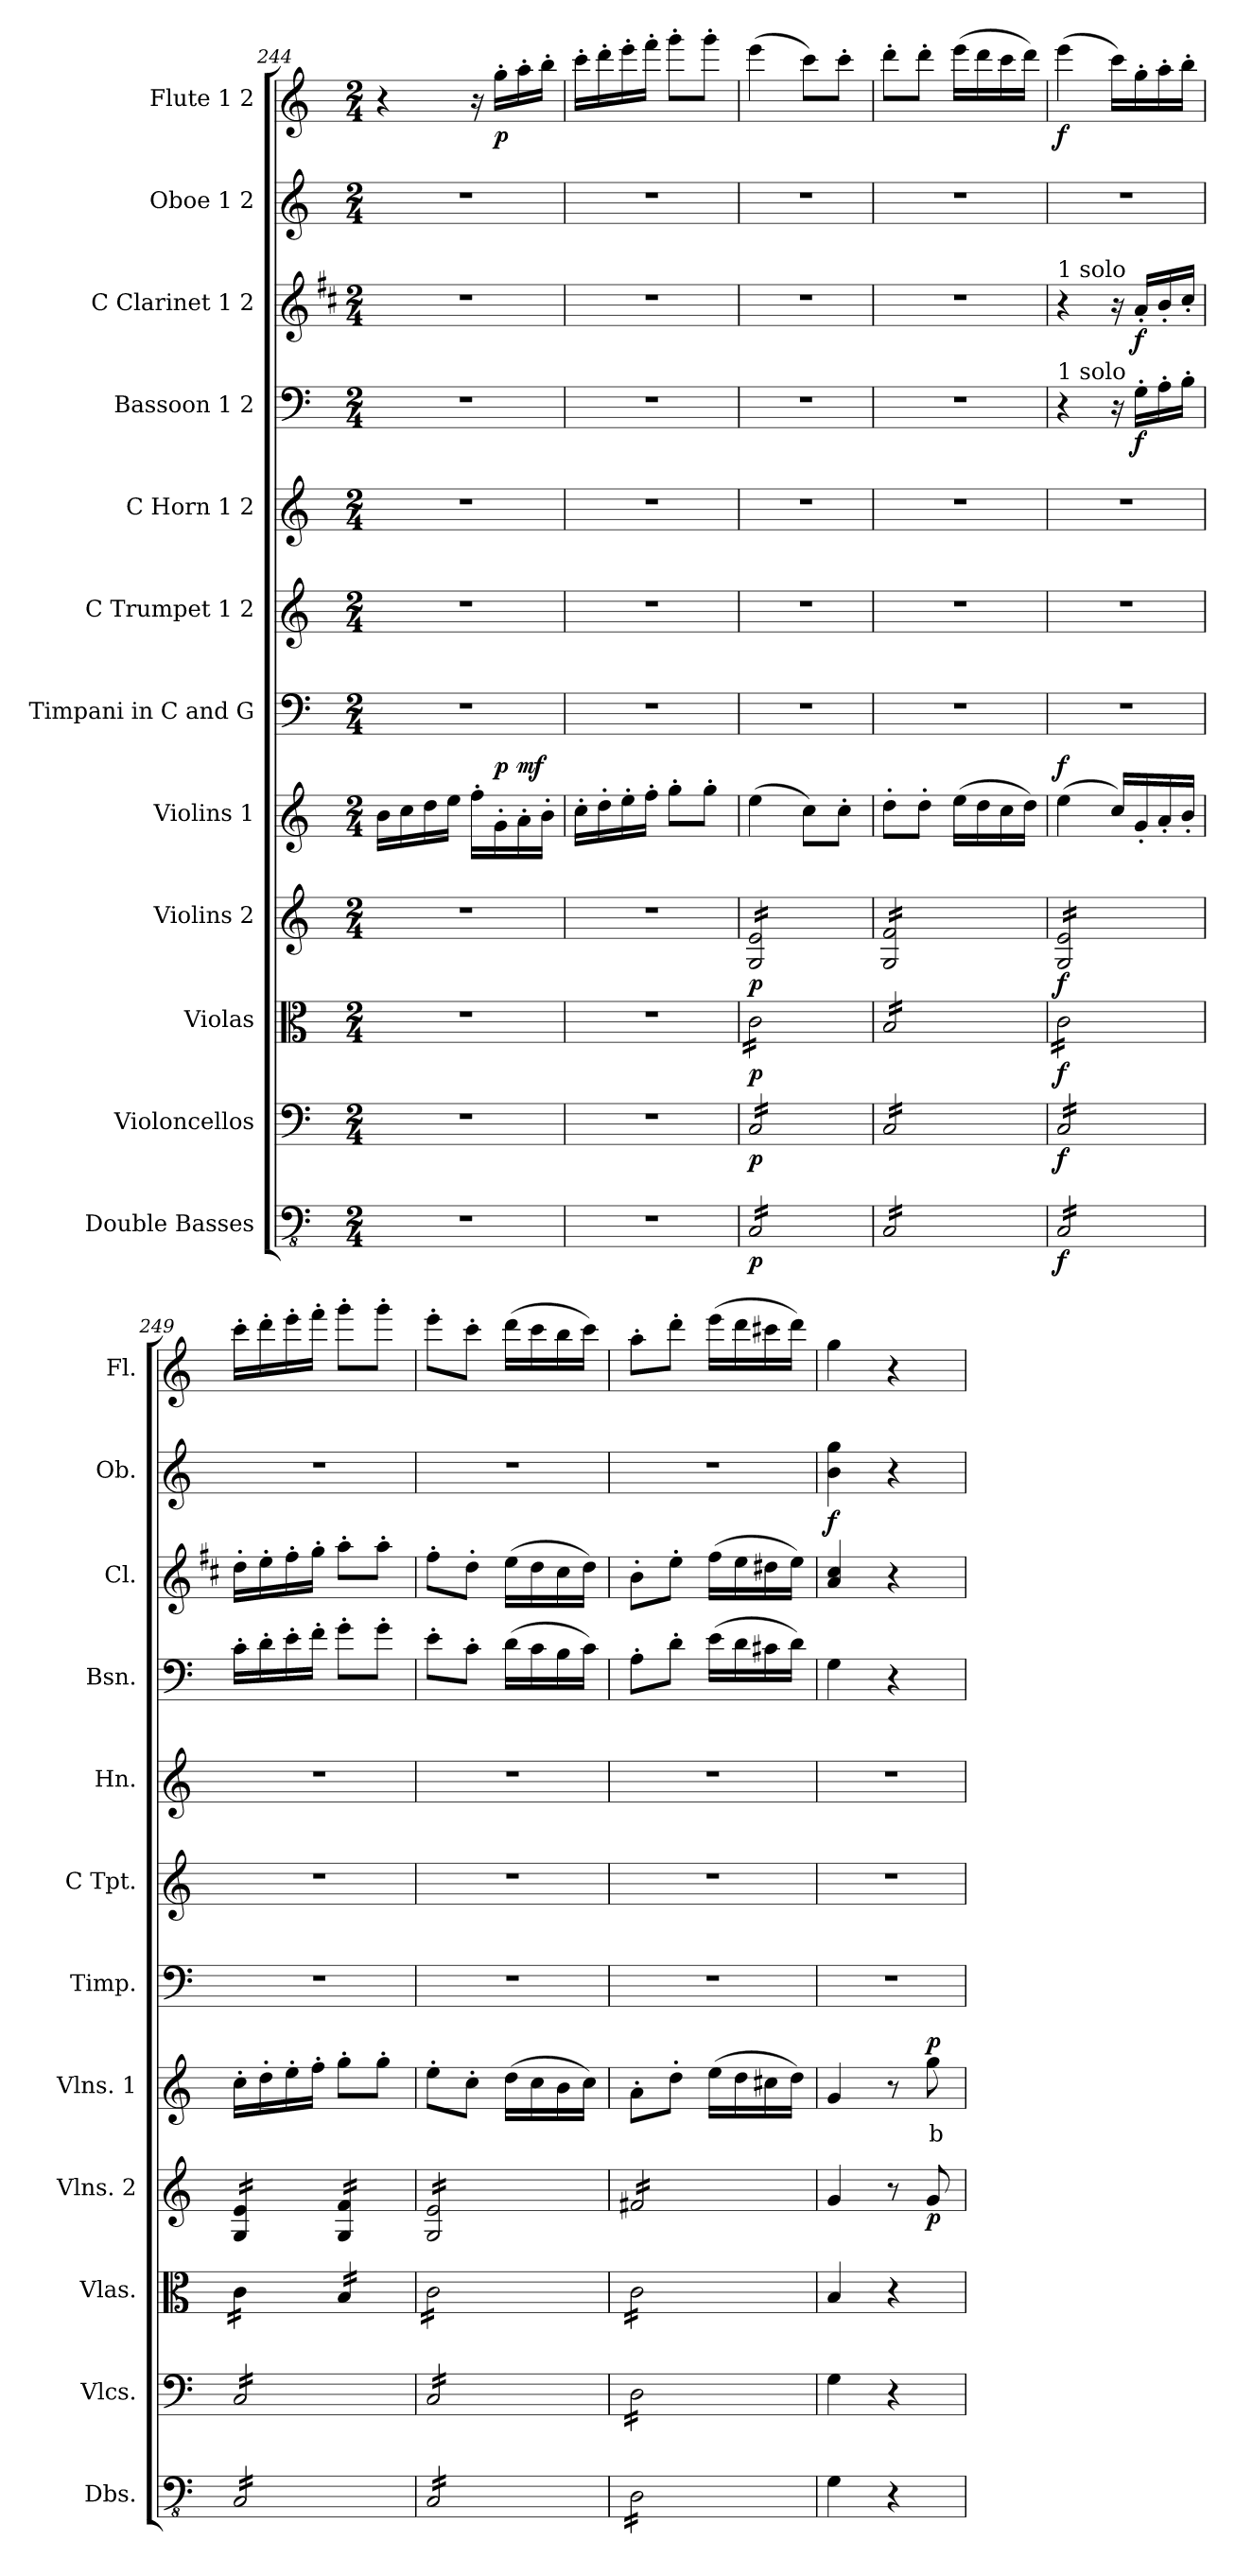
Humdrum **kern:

**kern	**dynam	**kern	**dynam	**kern	**dynam	**kern	**dynam	**kern	**text	**dynam	**kern	**kern	**kern	**kern	**dynam	**kern	**dynam	**kern	**dynam	**kern	**dynam
*part12	*part12	*part11	*part11	*part10	*part10	*part9	*part9	*part8	*part8	*part8	*part7	*part6	*part5	*part4	*part4	*part3	*part3	*part2	*part2	*part1	*part1
*staff12	*staff12	*staff11	*staff11	*staff10	*staff10	*staff9	*staff9	*staff8	*staff8	*staff8	*staff7	*staff6	*staff5	*staff4	*staff4	*staff3	*staff3	*staff2	*staff2	*staff1	*staff1
*I"Double Basses	*	*I"Violoncellos	*	*I"Violas	*	*I"Violins 2	*	*I"Violins 1	*	*	*I"Timpani in C and G	*I"C Trumpet 1 2	*I"C Horn  1 2	*I"Bassoon 1 2	*	*I"C Clarinet 1 2	*	*I"Oboe 1 2	*	*I"Flute 1 2	*
*I'Dbs.	*	*I'Vlcs.	*	*I'Vlas.	*	*I'Vlns. 2	*	*I'Vlns. 1	*	*	*I'Timp.	*I'C Tpt.	*I'Hn.	*I'Bsn.	*	*I'Cl.	*	*I'Ob.	*	*I'Fl.	*
*clefFv4	*	*clefF4	*	*clefC3	*	*clefG2	*	*clefG2	*	*	*clefF4	*clefG2	*clefG2	*clefF4	*	*clefG2	*	*clefG2	*	*clefG2	*
*	*	*	*	*	*	*	*	*	*	*	*	*	*ITrd7c12	*	*	*ITrd1c2	*	*	*	*	*
*k[]	*	*k[]	*	*k[]	*	*k[]	*	*k[]	*	*	*k[]	*k[]	*k[]	*k[]	*	*k[]	*	*k[]	*	*k[]	*
*M2/4	*	*M2/4	*	*M2/4	*	*M2/4	*	*M2/4	*	*	*M2/4	*M2/4	*M2/4	*M2/4	*	*M2/4	*	*M2/4	*	*M2/4	*
=244	=244	=244	=244	=244	=244	=244	=244	=244	=244	=244	=244	=244	=244	=244	=244	=244	=244	=244	=244	=244	=244
2r	.	2r	.	2r	.	2r	.	16b\LL	.	.	2r	2r	2r	2r	.	2r	.	2r	.	4r	.
.	.	.	.	.	.	.	.	16cc\	.	.	.	.	.	.	.	.	.	.	.	.	.
.	.	.	.	.	.	.	.	16dd\	.	.	.	.	.	.	.	.	.	.	.	.	.
.	.	.	.	.	.	.	.	16ee\JJ	.	.	.	.	.	.	.	.	.	.	.	.	.
.	.	.	.	.	.	.	.	16ff'\LL	.	.	.	.	.	.	.	.	.	.	.	16r	.
!	!	!	!	!	!	!	!	!	!	!LO:DY:b	!	!	!	!	!	!	!	!	!	!	!LO:DY:b
.	.	.	.	.	.	.	.	16g'\	.	p	.	.	.	.	.	.	.	.	.	16gg'\LL	p
!	!	!	!	!	!	!	!	!	!	!LO:DY:b	!	!	!	!	!	!	!	!	!	!	!
.	.	.	.	.	.	.	.	16a'\	.	mf	.	.	.	.	.	.	.	.	.	16aa'\	.
.	.	.	.	.	.	.	.	16b'\JJ	.	.	.	.	.	.	.	.	.	.	.	16bb'\JJ	.
=245	=245	=245	=245	=245	=245	=245	=245	=245	=245	=245	=245	=245	=245	=245	=245	=245	=245	=245	=245	=245	=245
2r	.	2r	.	2r	.	2r	.	16cc'\LL	.	.	2r	2r	2r	2r	.	2r	.	2r	.	16ccc'\LL	.
.	.	.	.	.	.	.	.	16dd'\	.	.	.	.	.	.	.	.	.	.	.	16ddd'\	.
.	.	.	.	.	.	.	.	16ee'\	.	.	.	.	.	.	.	.	.	.	.	16eee'\	.
.	.	.	.	.	.	.	.	16ff'\JJ	.	.	.	.	.	.	.	.	.	.	.	16fff'\JJ	.
.	.	.	.	.	.	.	.	8gg'\L	.	.	.	.	.	.	.	.	.	.	.	8ggg'\L	.
.	.	.	.	.	.	.	.	8gg'\J	.	.	.	.	.	.	.	.	.	.	.	8ggg'\J	.
=246	=246	=246	=246	=246	=246	=246	=246	=246	=246	=246	=246	=246	=246	=246	=246	=246	=246	=246	=246	=246	=246
!	!LO:DY:b	!	!LO:DY:b	!	!LO:DY:b	!	!LO:DY:b	!	!	!	!	!	!	!	!	!	!	!	!	!	!
*tremolo	*	*	*	*	*	*	*	*	*	*	*	*	*	*	*	*	*	*	*	*	*
*	*	*tremolo	*	*	*	*	*	*	*	*	*	*	*	*	*	*	*	*	*	*	*
*	*	*	*	*tremolo	*	*	*	*	*	*	*	*	*	*	*	*	*	*	*	*	*
*	*	*	*	*	*	*tremolo	*	*	*	*	*	*	*	*	*	*	*	*	*	*	*
16CC/LL	p	16C/LL	p	16c\LL	p	16G/ 16e/LL	p	(>4ee\	.	.	2r	2r	2r	2r	.	2r	.	2r	.	(>4eee\	.
16CC/	.	16C/	.	16c\	.	16G/ 16e/	.	.	.	.	.	.	.	.	.	.	.	.	.	.	.
16CC/	.	16C/	.	16c\	.	16G/ 16e/	.	.	.	.	.	.	.	.	.	.	.	.	.	.	.
16CC/	.	16C/	.	16c\	.	16G/ 16e/	.	.	.	.	.	.	.	.	.	.	.	.	.	.	.
16CC/	.	16C/	.	16c\	.	16G/ 16e/	.	8cc\L)	.	.	.	.	.	.	.	.	.	.	.	8ccc\L)	.
16CC/	.	16C/	.	16c\	.	16G/ 16e/	.	.	.	.	.	.	.	.	.	.	.	.	.	.	.
16CC/	.	16C/	.	16c\	.	16G/ 16e/	.	8cc'\J	.	.	.	.	.	.	.	.	.	.	.	8ccc'\J	.
16CC/JJ	.	16C/JJ	.	16c\JJ	.	16G/ 16e/JJ	.	.	.	.	.	.	.	.	.	.	.	.	.	.	.
=247	=247	=247	=247	=247	=247	=247	=247	=247	=247	=247	=247	=247	=247	=247	=247	=247	=247	=247	=247	=247	=247
16CC/LL	.	16C/LL	.	16B/LL	.	16G/ 16f/LL	.	8dd'\L	.	.	2r	2r	2r	2r	.	2r	.	2r	.	8ddd'\L	.
16CC/	.	16C/	.	16B/	.	16G/ 16f/	.	.	.	.	.	.	.	.	.	.	.	.	.	.	.
16CC/	.	16C/	.	16B/	.	16G/ 16f/	.	8dd'\J	.	.	.	.	.	.	.	.	.	.	.	8ddd'\J	.
16CC/	.	16C/	.	16B/	.	16G/ 16f/	.	.	.	.	.	.	.	.	.	.	.	.	.	.	.
16CC/	.	16C/	.	16B/	.	16G/ 16f/	.	(>16ee\LL	.	.	.	.	.	.	.	.	.	.	.	(>16eee\LL	.
16CC/	.	16C/	.	16B/	.	16G/ 16f/	.	16dd\	.	.	.	.	.	.	.	.	.	.	.	16ddd\	.
16CC/	.	16C/	.	16B/	.	16G/ 16f/	.	16cc\	.	.	.	.	.	.	.	.	.	.	.	16ccc\	.
16CC/JJ	.	16C/JJ	.	16B/JJ	.	16G/ 16f/JJ	.	16dd\JJ)	.	.	.	.	.	.	.	.	.	.	.	16ddd\JJ)	.
=248	=248	=248	=248	=248	=248	=248	=248	=248	=248	=248	=248	=248	=248	=248	=248	=248	=248	=248	=248	=248	=248
!	!	!	!	!	!	!	!	!	!	!	!	!	!	!	!	!LO:TX:a:t=1 solo	!	!	!	!	!
!	!	!	!	!	!	!	!	!	!	!	!	!	!	!LO:TX:a:t=1 solo	!	!	!	!	!	!	!
!	!LO:DY:b	!	!LO:DY:b	!	!LO:DY:b	!	!LO:DY:b	!	!	!LO:DY:b	!	!	!	!	!	!	!	!	!	!	!LO:DY:b
16CC/LL	f	16C/LL	f	16c\LL	f	16G/ 16e/LL	f	(>4ee\	.	f	2r	2r	2r	4r	.	4r	.	2r	.	(>4eee\	f
16CC/	.	16C/	.	16c\	.	16G/ 16e/	.	.	.	.	.	.	.	.	.	.	.	.	.	.	.
16CC/	.	16C/	.	16c\	.	16G/ 16e/	.	.	.	.	.	.	.	.	.	.	.	.	.	.	.
16CC/	.	16C/	.	16c\	.	16G/ 16e/	.	.	.	.	.	.	.	.	.	.	.	.	.	.	.
16CC/	.	16C/	.	16c\	.	16G/ 16e/	.	16cc/LL)	.	.	.	.	.	16r	.	16r	.	.	.	16ccc\LL)	.
!	!	!	!	!	!	!	!	!	!	!	!	!	!	!	!LO:DY:b	!	!LO:DY:b	!	!	!	!
16CC/	.	16C/	.	16c\	.	16G/ 16e/	.	16g'/	.	.	.	.	.	16G'\LL	f	16g'/LL	f	.	.	16gg'\	.
16CC/	.	16C/	.	16c\	.	16G/ 16e/	.	16a'/	.	.	.	.	.	16A'\	.	16a'/	.	.	.	16aa'\	.
16CC/JJ	.	16C/JJ	.	16c\JJ	.	16G/ 16e/JJ	.	16b'/JJ	.	.	.	.	.	16B'\JJ	.	16b'/JJ	.	.	.	16bb'\JJ	.
=249	=249	=249	=249	=249	=249	=249	=249	=249	=249	=249	=249	=249	=249	=249	=249	=249	=249	=249	=249	=249	=249
16CC/LL	.	16C/LL	.	16c\LL	.	16G/ 16e/LL	.	16cc'\LL	.	.	2r	2r	2r	16c'\LL	.	16cc'\LL	.	2r	.	16ccc'\LL	.
16CC/	.	16C/	.	16c\	.	16G/ 16e/	.	16dd'\	.	.	.	.	.	16d'\	.	16dd'\	.	.	.	16ddd'\	.
16CC/	.	16C/	.	16c\	.	16G/ 16e/	.	16ee'\	.	.	.	.	.	16e'\	.	16ee'\	.	.	.	16eee'\	.
16CC/	.	16C/	.	16c\JJ	.	16G/ 16e/JJ	.	16ff'\JJ	.	.	.	.	.	16f'\JJ	.	16ff'\JJ	.	.	.	16fff'\JJ	.
16CC/	.	16C/	.	16B/LL	.	16G/ 16f/LL	.	8gg'\L	.	.	.	.	.	8g'\L	.	8gg'\L	.	.	.	8ggg'\L	.
16CC/	.	16C/	.	16B/	.	16G/ 16f/	.	.	.	.	.	.	.	.	.	.	.	.	.	.	.
16CC/	.	16C/	.	16B/	.	16G/ 16f/	.	8gg'\J	.	.	.	.	.	8g'\J	.	8gg'\J	.	.	.	8ggg'\J	.
16CC/JJ	.	16C/JJ	.	16B/JJ	.	16G/ 16f/JJ	.	.	.	.	.	.	.	.	.	.	.	.	.	.	.
=250	=250	=250	=250	=250	=250	=250	=250	=250	=250	=250	=250	=250	=250	=250	=250	=250	=250	=250	=250	=250	=250
16CC/LL	.	16C/LL	.	16c\LL	.	16G/ 16e/LL	.	8ee'\L	.	.	2r	2r	2r	8e'\L	.	8ee'\L	.	2r	.	8eee'\L	.
16CC/	.	16C/	.	16c\	.	16G/ 16e/	.	.	.	.	.	.	.	.	.	.	.	.	.	.	.
16CC/	.	16C/	.	16c\	.	16G/ 16e/	.	8cc'\J	.	.	.	.	.	8c'\J	.	8cc'\J	.	.	.	8ccc'\J	.
16CC/	.	16C/	.	16c\	.	16G/ 16e/	.	.	.	.	.	.	.	.	.	.	.	.	.	.	.
16CC/	.	16C/	.	16c\	.	16G/ 16e/	.	(>16dd\LL	.	.	.	.	.	(>16d\LL	.	(>16dd\LL	.	.	.	(>16ddd\LL	.
16CC/	.	16C/	.	16c\	.	16G/ 16e/	.	16cc\	.	.	.	.	.	16c\	.	16cc\	.	.	.	16ccc\	.
16CC/	.	16C/	.	16c\	.	16G/ 16e/	.	16b\	.	.	.	.	.	16B\	.	16b\	.	.	.	16bb\	.
16CC/JJ	.	16C/JJ	.	16c\JJ	.	16G/ 16e/JJ	.	16cc\JJ)	.	.	.	.	.	16c\JJ)	.	16cc\JJ)	.	.	.	16ccc\JJ)	.
=251	=251	=251	=251	=251	=251	=251	=251	=251	=251	=251	=251	=251	=251	=251	=251	=251	=251	=251	=251	=251	=251
16DD\LL	.	16D\LL	.	16c\LL	.	16f#X/LL	.	8a'\L	.	.	2r	2r	2r	8A'\L	.	8a'\L	.	2r	.	8aa'\L	.
16DD\	.	16D\	.	16c\	.	16f#X/	.	.	.	.	.	.	.	.	.	.	.	.	.	.	.
16DD\	.	16D\	.	16c\	.	16f#X/	.	8dd'\J	.	.	.	.	.	8d'\J	.	8dd'\J	.	.	.	8ddd'\J	.
16DD\	.	16D\	.	16c\	.	16f#X/	.	.	.	.	.	.	.	.	.	.	.	.	.	.	.
16DD\	.	16D\	.	16c\	.	16f#X/	.	(>16ee\LL	.	.	.	.	.	(>16e\LL	.	(>16ee\LL	.	.	.	(>16eee\LL	.
16DD\	.	16D\	.	16c\	.	16f#X/	.	16dd\	.	.	.	.	.	16d\	.	16dd\	.	.	.	16ddd\	.
16DD\	.	16D\	.	16c\	.	16f#X/	.	16cc#X\	.	.	.	.	.	16c#X\	.	16cc#X\	.	.	.	16ccc#X\	.
16DD\JJ	.	16D\JJ	.	16c\JJ	.	16f#X/JJ	.	16dd\JJ)	.	.	.	.	.	16d\JJ)	.	16dd\JJ)	.	.	.	16ddd\JJ)	.
*	*	*	*	*	*	*Xtremolo	*	*	*	*	*	*	*	*	*	*	*	*	*	*	*
*	*	*	*	*Xtremolo	*	*	*	*	*	*	*	*	*	*	*	*	*	*	*	*	*
*	*	*Xtremolo	*	*	*	*	*	*	*	*	*	*	*	*	*	*	*	*	*	*	*
*Xtremolo	*	*	*	*	*	*	*	*	*	*	*	*	*	*	*	*	*	*	*	*	*
=252	=252	=252	=252	=252	=252	=252	=252	=252	=252	=252	=252	=252	=252	=252	=252	=252	=252	=252	=252	=252	=252
!	!	!	!	!	!	!	!	!	!	!	!	!	!	!	!	!	!	!	!LO:DY:b	!	!
4GG\	.	4G\	.	4B/	.	4g/	.	4g/	.	.	2r	2r	2r	4G\	.	4g/ 4b/	.	4b\ 4gg\	f	4gg\	.
4r	.	4r	.	4r	.	8r	.	8r	.	.	.	.	.	4r	.	4r	.	4r	.	4r	.
!	!	!	!	!	!	!	!LO:DY:b	!	!	!LO:DY:b	!	!	!	!	!	!	!	!	!	!	!
.	.	.	.	.	.	8g/	p	8gg\	b	p	.	.	.	.	.	.	.	.	.	.	.
=	=	=	=	=	=	=	=	=	=	=	=	=	=	=	=	=	=	=	=	=	=
*-	*-	*-	*-	*-	*-	*-	*-	*-	*-	*-	*-	*-	*-	*-	*-	*-	*-	*-	*-	*-	*-
